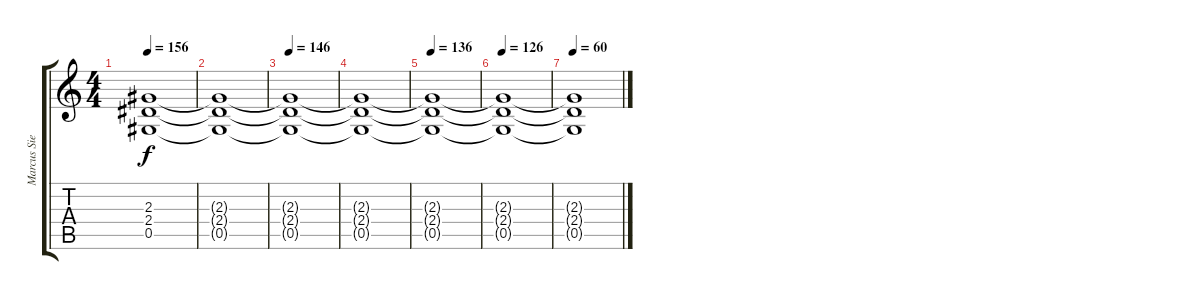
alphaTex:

\track ("Marcus Siepen" "Marcus Sie") {instrument distortionguitar}
\staff {score tabs}
\tuning (Eb4 Bb3 Gb3 Db3 Ab2 Eb2) {hide}
\ts (4 4)
\tempo 156
\clef g2
\ks c
(2.3 2.4 0.5).1{dy f} |
(2.3{t} 2.4{t} 0.5{t}).1 |
\tempo 146
(2.3{t} 2.4{t} 0.5{t}).1 |
(2.3{t} 2.4{t} 0.5{t}).1{volume 0} |
\tempo 136
(2.3{t} 2.4{t} 0.5{t}).1 |
\tempo 126
(2.3{t} 2.4{t} 0.5{t}).1 |
\tempo 60
(2.3{t} 2.4{t} 0.5{t}).1
